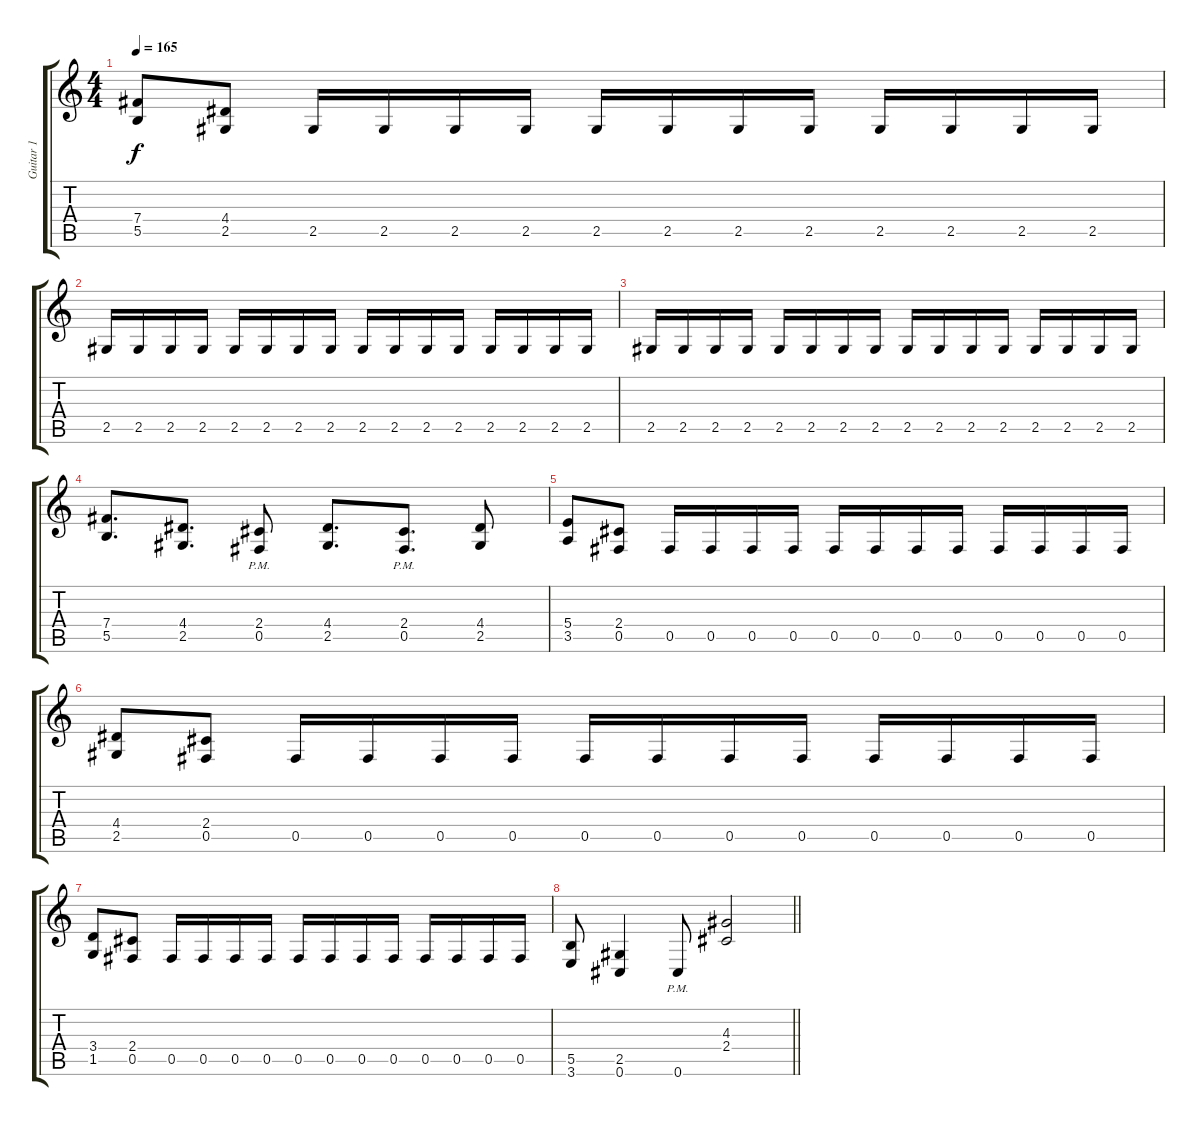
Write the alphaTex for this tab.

\track ("Guitar 1" "Guitar 1") {instrument overdrivenguitar}
\staff {score tabs}
\tuning (Db4 Ab3 E3 B2 Gb2 Db2) {hide}
\ts (4 4)
\tempo 165
\clef g2
\ks c
(7.4 5.5).8{dy f} (4.4 2.5).8 2.5.16 2.5.16 2.5.16 2.5.16 2.5.16 2.5.16 2.5.16 2.5.16 2.5.16 2.5.16 2.5.16 2.5.16 |
2.5.16 2.5.16 2.5.16 2.5.16 2.5.16 2.5.16 2.5.16 2.5.16 2.5.16 2.5.16 2.5.16 2.5.16 2.5.16 2.5.16 2.5.16 2.5.16 |
2.5.16 2.5.16 2.5.16 2.5.16 2.5.16 2.5.16 2.5.16 2.5.16 2.5.16 2.5.16 2.5.16 2.5.16 2.5.16 2.5.16 2.5.16 2.5.16 |
(7.4 5.5).8{d} (4.4 2.5).8{d} (2.4{pm} 0.5{pm}).8 (4.4 2.5).8{d} (2.4{pm} 0.5{pm}).8{d} (4.4 2.5).8 |
(5.4 3.5).8 (2.4 0.5).8 0.5.16 0.5.16 0.5.16 0.5.16 0.5.16 0.5.16 0.5.16 0.5.16 0.5.16 0.5.16 0.5.16 0.5.16 |
(4.4 2.5).8 (2.4 0.5).8 0.5.16 0.5.16 0.5.16 0.5.16 0.5.16 0.5.16 0.5.16 0.5.16 0.5.16 0.5.16 0.5.16 0.5.16 |
(3.4 1.5).8 (2.4 0.5).8 0.5.16 0.5.16 0.5.16 0.5.16 0.5.16 0.5.16 0.5.16 0.5.16 0.5.16 0.5.16 0.5.16 0.5.16 |
\barLineRight lightlight
(5.5 3.6).8 (2.5 0.6).4 0.6{pm}.8 (4.3 2.4).2
